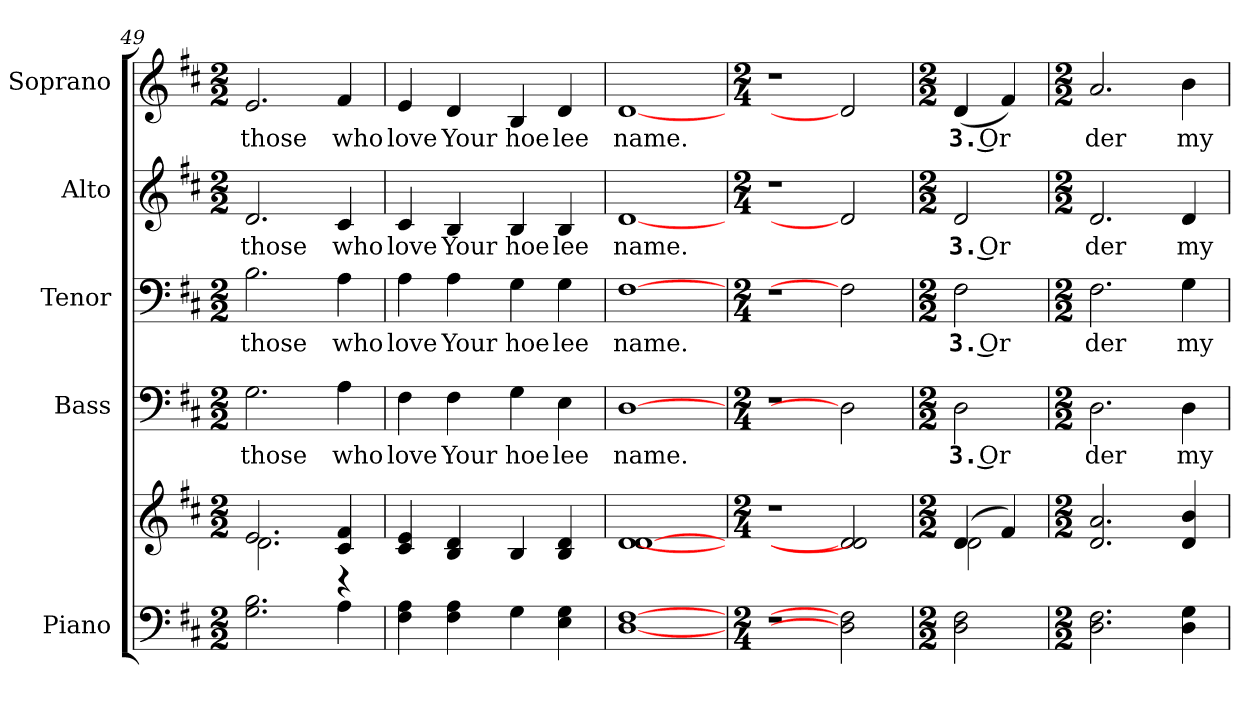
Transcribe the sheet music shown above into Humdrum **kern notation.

**kern	**kern	**kern	**text	**kern	**text	**kern	**text	**kern	**text
*part5	*part5	*part4	*part4	*part3	*part3	*part2	*part2	*part1	*part1
*staff6	*staff5	*staff4	*staff4	*staff3	*staff3	*staff2	*staff2	*staff1	*staff1
*I"Piano	*	*I"Bass	*	*I"Tenor	*	*I"Alto	*	*I"Soprano	*
*I'Pno.	*	*I'B.	*	*I'T.	*	*I'A.	*	*I'S.	*
*clefF4	*clefG2	*clefF4	*	*clefF4	*	*clefG2	*	*clefG2	*
*k[f#c#]	*k[f#c#]	*k[f#c#]	*	*k[f#c#]	*	*k[f#c#]	*	*k[f#c#]	*
*D:	*D:	*D:	*	*D:	*	*D:	*	*D:	*
*M2/2	*M2/2	*M2/2	*	*M2/2	*	*M2/2	*	*M2/2	*
=49	=49	=49	=49	=49	=49	=49	=49	=49	=49
*	*^	*	*	*	*	*	*	*	*
!	!	!	!	!LO:LY:b:color=#000000	!	!	!	!	!	!
!	!	!	!	!	!	!LO:LY:b:color=#000000	!	!	!	!
!	!	!	!	!	!	!	!	!LO:LY:b:color=#000000	!	!
!	!	!	!	!	!	!	!	!	!	!LO:LY:b:color=#000000
2.Gi\ 2.Bi	2.ei/	2.di\	2.Gi\	those	2.Bi\	those	2.di/	those	2.ei/	those
!	!	!	!	!LO:LY:b:color=#000000	!	!	!	!	!	!
!	!	!	!	!	!	!LO:LY:b:color=#000000	!	!	!	!
!	!	!	!	!	!	!	!	!LO:LY:b:color=#000000	!	!
!	!	!	!	!	!	!	!	!	!	!LO:LY:b:color=#000000
4Ai\	4c#i/ 4f#i	4r	4Ai\	who	4Ai\	who	4c#i/	who	4f#i/	who
*	*v	*v	*	*	*	*	*	*	*	*
=50	=50	=50	=50	=50	=50	=50	=50	=50	=50
*	*^	*	*	*	*	*	*	*	*
!	!	!	!	!LO:LY:b:color=#000000	!	!	!	!	!	!
*	*v	*v	*	*	*	*	*	*	*	*
*	*^	*	*	*	*	*	*	*	*
!	!	!	!	!	!	!LO:LY:b:color=#000000	!	!	!	!
*	*v	*v	*	*	*	*	*	*	*	*
*	*^	*	*	*	*	*	*	*	*
!	!	!	!	!	!	!	!	!LO:LY:b:color=#000000	!	!
*	*v	*v	*	*	*	*	*	*	*	*
*	*^	*	*	*	*	*	*	*	*
!	!	!	!	!	!	!	!	!	!	!LO:LY:b:color=#000000
*	*v	*v	*	*	*	*	*	*	*	*
4F#i\ 4Ai	4c#i/ 4ei	4F#i\	love	4Ai\	love	4c#i/	love	4ei/	love
!	!	!	!LO:LY:b:color=#000000	!	!	!	!	!	!
!	!	!	!	!	!LO:LY:b:color=#000000	!	!	!	!
!	!	!	!	!	!	!	!LO:LY:b:color=#000000	!	!
!	!	!	!	!	!	!	!	!	!LO:LY:b:color=#000000
4F#i\ 4Ai	4Bi/ 4di	4F#i\	Your	4Ai\	Your	4Bi/	Your	4di/	Your
!	!	!	!LO:LY:b:color=#000000	!	!	!	!	!	!
!	!	!	!	!	!LO:LY:b:color=#000000	!	!	!	!
!	!	!	!	!	!	!	!LO:LY:b:color=#000000	!	!
!	!	!	!	!	!	!	!	!	!LO:LY:b:color=#000000
4Gi\	4Bi/	4Gi\	hoe	4Gi\	hoe	4Bi/	hoe	4Bi/	hoe
!	!	!	!LO:LY:b:color=#000000	!	!	!	!	!	!
!	!	!	!	!	!LO:LY:b:color=#000000	!	!	!	!
!	!	!	!	!	!	!	!LO:LY:b:color=#000000	!	!
!	!	!	!	!	!	!	!	!	!LO:LY:b:color=#000000
4Ei\ 4Gi	4Bi/ 4di	4Ei\	lee	4Gi\	lee	4Bi/	lee	4di/	lee
=51	=51	=51	=51	=51	=51	=51	=51	=51	=51
!	!	!	!LO:LY:b:color=#000000	!	!	!	!	!	!
!	!	!	!	!	!LO:LY:b:color=#000000	!	!	!	!
!	!	!	!	!	!	!	!LO:LY:b:color=#000000	!	!
!	!	!	!	!	!	!	!	!	!LO:LY:b:color=#000000
[1Di [1F#i	[1di [1di	[1Di	name.	[1F#i	name.	[1di	name.	[1di	name.
!!LO:PB:g=z
=52	=52	=52	=52	=52	=52	=52	=52	=52	=52
*M2/4	*M2/4	*M2/4	*	*M2/4	*	*M2/4	*	*M2/4	*
!LO:N:vis=1	!LO:N:vis=1	!LO:N:vis=1	!	!LO:N:vis=1	!	!LO:N:vis=1	!	!LO:N:vis=1	!
2r	2r	2r	.	2r	.	2r	.	2r	.
2Di] 2F#i]	2di] 2di]	2Di]	.	2F#i]	.	2di]	.	2di]	.
=53	=53	=53	=53	=53	=53	=53	=53	=53	=53
*M2/2	*M2/2	*M2/2	*	*M2/2	*	*M2/2	*	*M2/2	*
*	*^	*	*	*	*	*	*	*	*
!	!	!	!	!LO:LY:b:color=#000000	!	!	!	!	!	!
!	!	!	!	!	!	!LO:LY:b:color=#000000	!	!	!	!
!	!	!	!	!	!	!	!	!LO:LY:b:color=#000000	!	!
!	!	!	!	!	!	!	!	!	!	!LO:LY:b:color=#000000
2Di\ 2F#i	(4di/	2di\	2Di\	3. Or	2F#i\	3. Or	2di/	3. Or	(4di/	3. Or
.	4f#i/)	.	.	.	.	.	.	.	4f#i/)	.
*	*v	*v	*	*	*	*	*	*	*	*
=54	=54	=54	=54	=54	=54	=54	=54	=54	=54
*M2/2	*M2/2	*M2/2	*	*M2/2	*	*M2/2	*	*M2/2	*
!	!	!	!LO:LY:b:color=#000000	!	!	!	!	!	!
!	!	!	!	!	!LO:LY:b:color=#000000	!	!	!	!
!	!	!	!	!	!	!	!LO:LY:b:color=#000000	!	!
!	!	!	!	!	!	!	!	!	!LO:LY:b:color=#000000
2.Di\ 2.F#i	2.di/ 2.ai	2.Di\	der	2.F#i\	der	2.di/	der	2.ai/	der
!	!	!	!LO:LY:b:color=#000000	!	!	!	!	!	!
!	!	!	!	!	!LO:LY:b:color=#000000	!	!	!	!
!	!	!	!	!	!	!	!LO:LY:b:color=#000000	!	!
!	!	!	!	!	!	!	!	!	!LO:LY:b:color=#000000
4Di\ 4Gi	4di/ 4bi	4Di\	my	4Gi\	my	4di/	my	4bi\	my
=	=	=	=	=	=	=	=	=	=
*-	*-	*-	*-	*-	*-	*-	*-	*-	*-
